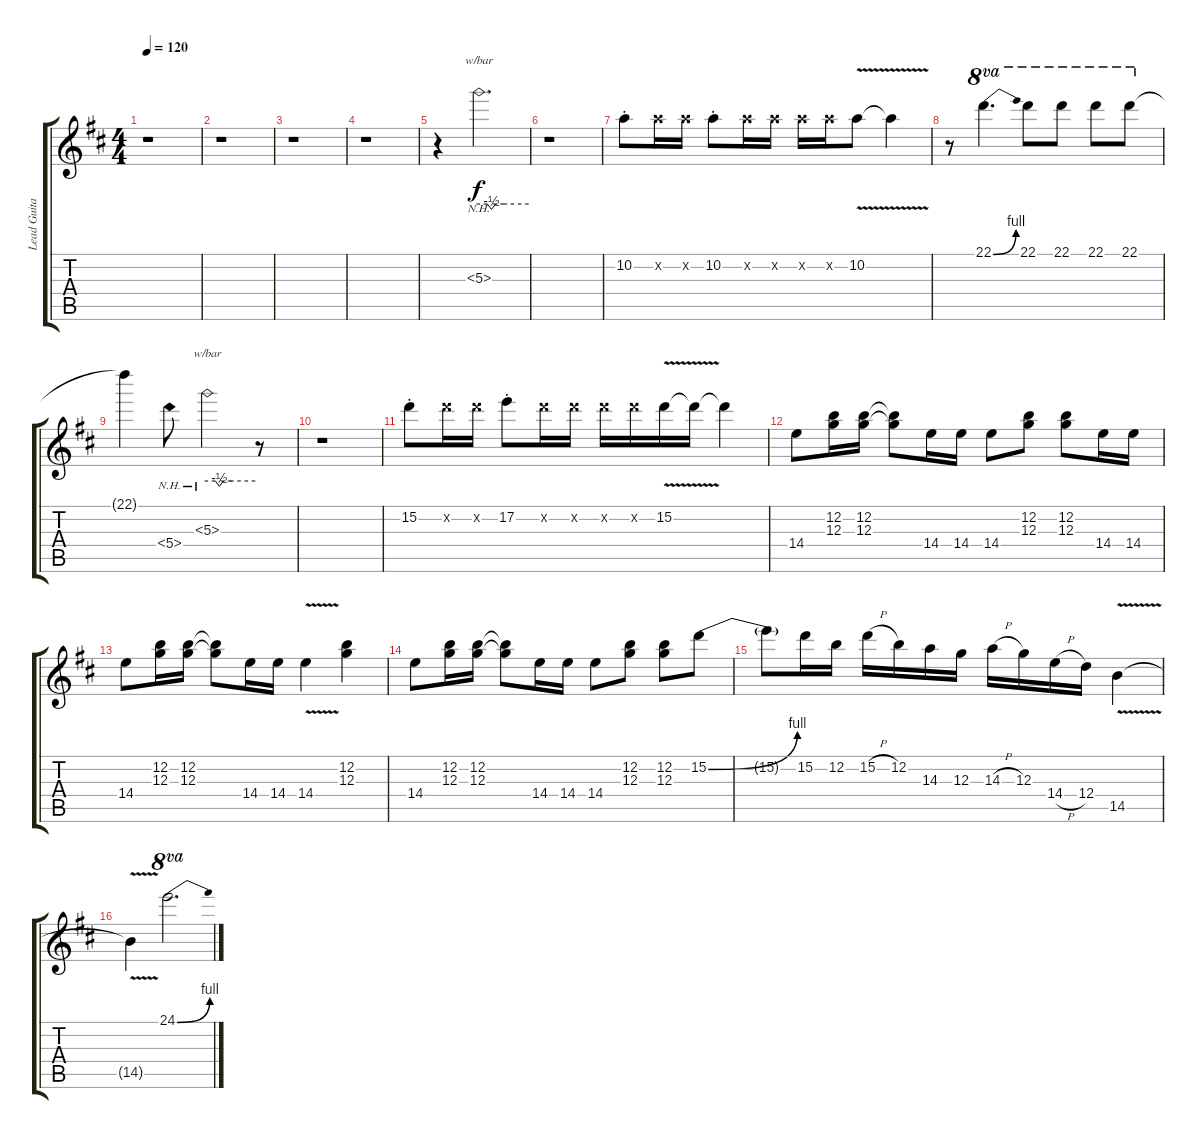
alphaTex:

\track ("Lead Guitar" "Lead Guita") {instrument distortionguitar}
\staff {score tabs}
\tuning (E4 B3 G3 D3 A2 E2) {hide}
\ts (4 4)
\tempo 120
\clef g2
\ks d
r.1{dy f} |
r.1 |
r.1 |
r.1 |
r.4 5.3{nh}.2{d tbe (custom default 0 0 10 0 15 -2 20 0 30 0 60 0)} |
r.1 |
10.2{st}.8 10.2{x}.16 10.2{x}.16 10.2{st}.8 10.2{x}.16 10.2{x}.16 10.2{x}.16 10.2{x}.16 10.2{v}.8 10.2{t}.4 |
r.8 22.1{be (bend 0 0 60 4)}.4{d ot 8va} 22.1.8{ot 8va} 22.1.8{ot 8va} 22.1.8{ot 8va} 22.1.8{ot 8va} |
22.1{t}.4 5.4{nh}.8 5.3{nh}.2{tbe (custom default 0 0 10 0 15 -2 20 0 30 0 60 0)} r.8 |
r.1 |
15.2{st}.8 15.2{x}.16 15.2{x}.16 17.2{st}.8 15.2{x}.16 15.2{x}.16 15.2{x}.16 15.2{x}.16 15.2{v}.16 15.2{t}.16 15.2{t}.4 |
14.4.8 (12.2 12.3).16 (12.2 12.3).16 (12.2{t} 12.3{t}).8 14.4.16 14.4.16 14.4.8 (12.2 12.3).8 (12.2 12.3).8 14.4.16 14.4.16 |
14.4.8 (12.2 12.3).16 (12.2 12.3).16 (12.2{t} 12.3{t}).8 14.4.16 14.4.16 14.4{v}.4 (12.2 12.3).4 |
14.4.8 (12.2 12.3).16 (12.2 12.3).16 (12.2{t} 12.3{t}).8 14.4.16 14.4.16 14.4.8 (12.2 12.3).8 (12.2 12.3).8 15.2{be (bend 0 0 60 4)}.8 |
15.2{t}.8 15.2.16 12.2.16 15.2{h}.16 12.2.16 14.3.16 12.3.16 14.3{h}.16 12.3.16 14.4{h}.16 12.4.16 14.5{v}.4 |
14.5{t}.4 24.1{be (bend 0 0 60 4)}.2{d ot 8va}
